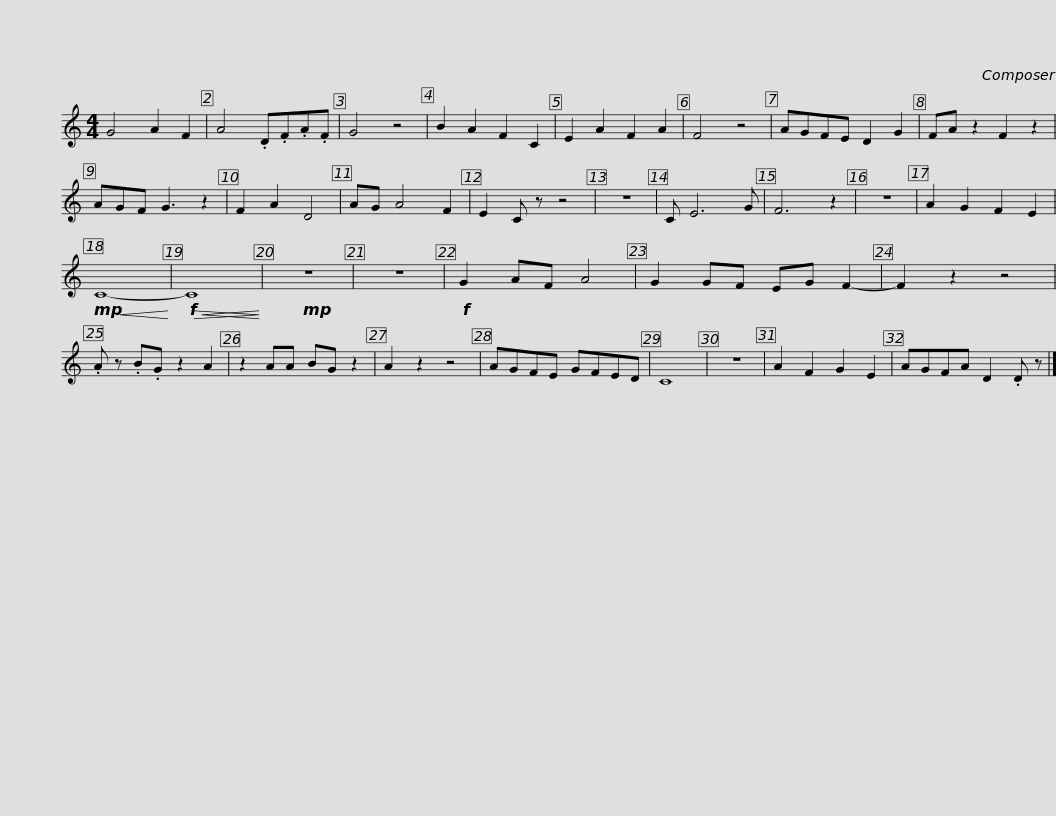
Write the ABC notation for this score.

X:1
L:1/8
M:4/4
I:linebreak $
K:C
V:1 treble
V:1
 G4 A2 F2 | A4 .D.F.A.F | G4 z4 | B2 A2 F2 C2 |$ E2 A2 F2 A2 | %5
 F4 z4 | AGF-E D2 G2 | FA z2 F2 z2 |$ A-G-F G3 z2 | F2 A2 D4 | %10
 AG A4 F2 | E2 C z z4 |$ z8 | C E6 G | F6 z2 | %15
 z8 |$ A2- G2- F2- E2 |!mp!!<(! C8-!<)! |!f!!<(!!>(! C8!<)!!>)! |!mp! z8 |$ %20
 z8 |!f! G2 AF A4 | G2 GF EG F2- | F2 z2 z4 |$ .A z .B.G z2 A2 | %25
 z2 AA BG z2 | A2 z2 z4 | AGFE GFED |$ C8 | z8 | %30
 A2 F2 G2 E2 | AGFA D2 .D z |] %32
